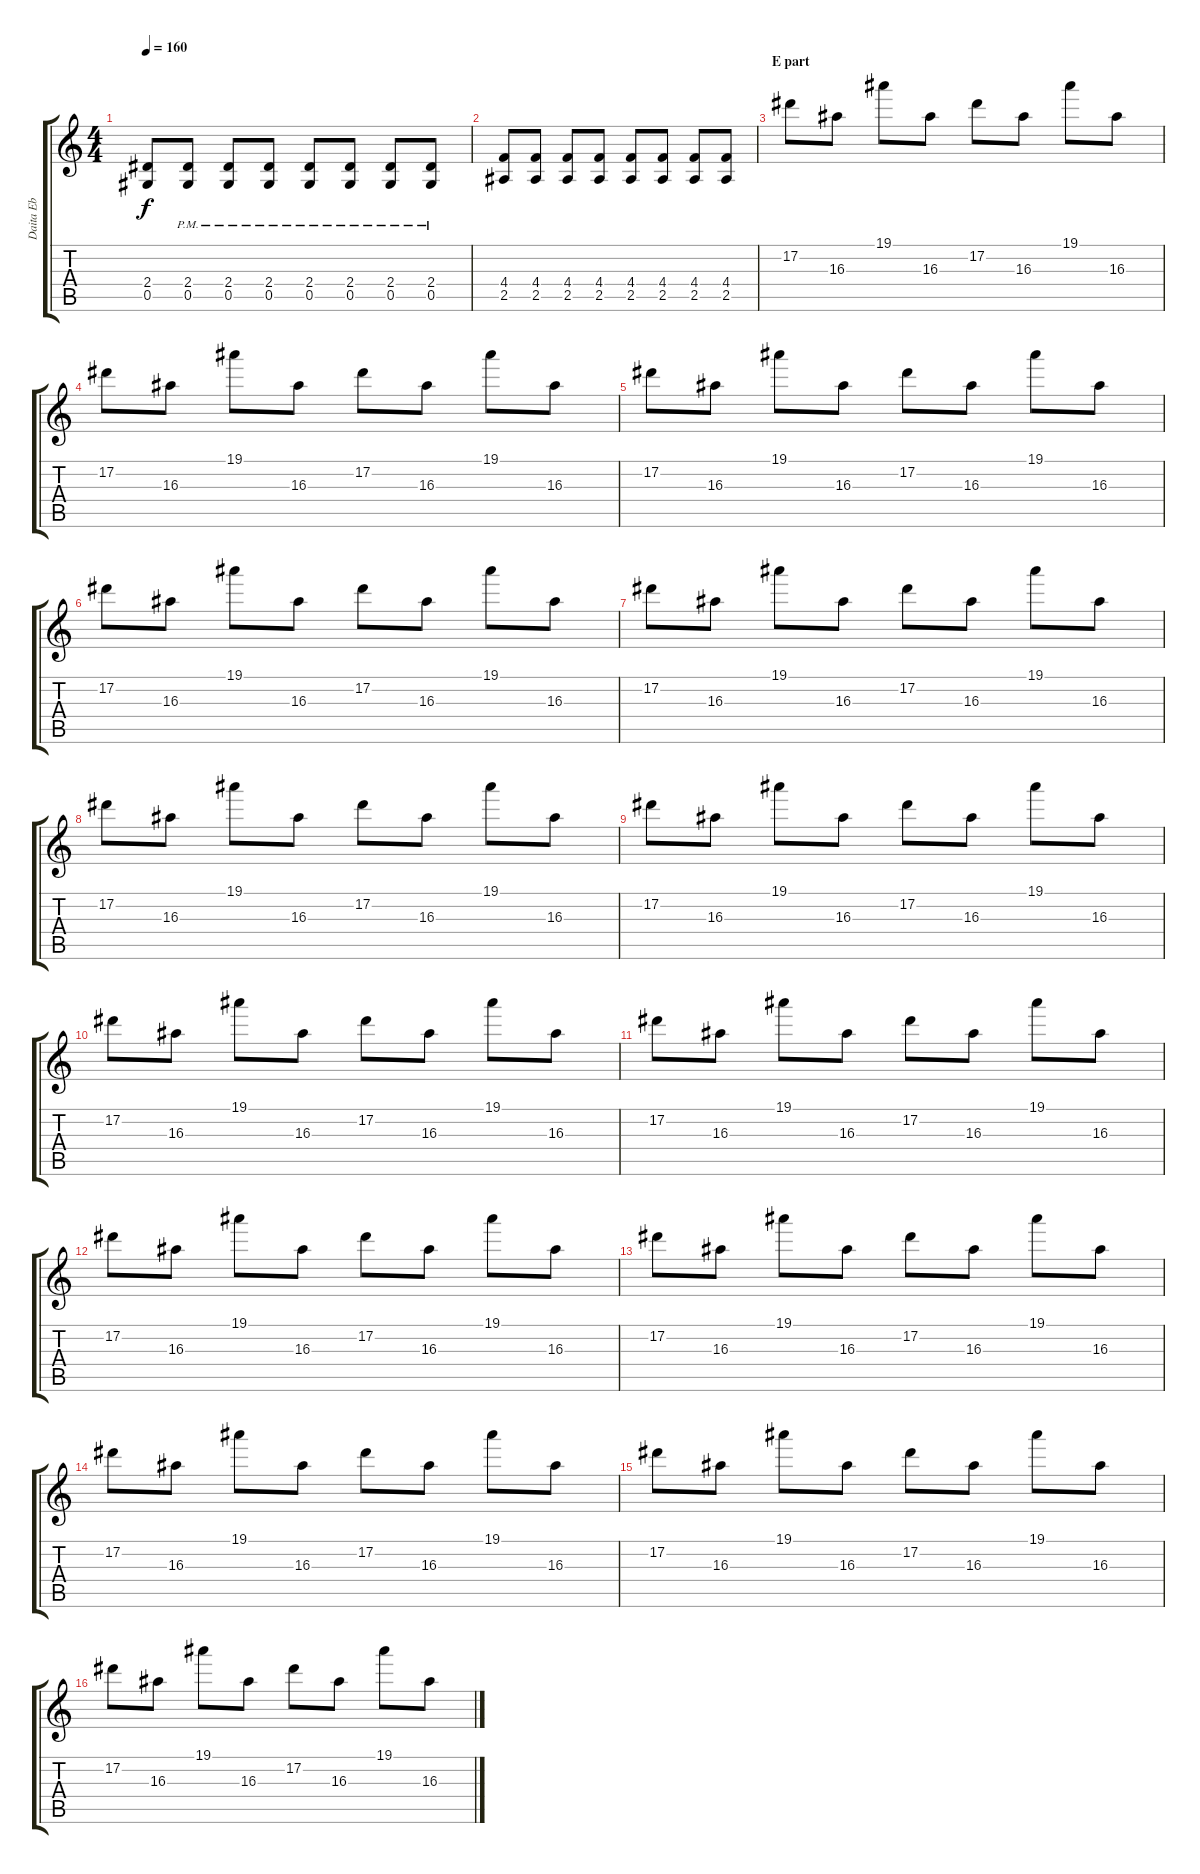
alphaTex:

\track ("Daita Eb" "Daita Eb") {instrument distortionguitar}
\staff {score tabs}
\tuning (Eb4 Bb3 Gb3 Db3 Ab2 Eb2) {hide}
\ts (4 4)
\tempo 160
\clef g2
\ks c
(2.4 0.5).8{dy f} (2.4{pm} 0.5{pm}).8 (2.4{pm} 0.5{pm}).8 (2.4{pm} 0.5{pm}).8 (2.4{pm} 0.5{pm}).8 (2.4{pm} 0.5{pm}).8 (2.4{pm} 0.5{pm}).8 (2.4{pm} 0.5{pm}).8 |
(4.4 2.5).8 (4.4 2.5).8 (4.4 2.5).8 (4.4 2.5).8 (4.4 2.5).8 (4.4 2.5).8 (4.4 2.5).8 (4.4 2.5).8 |
\section ("" "E part")
17.2.8 16.3.8 19.1.8 16.3.8 17.2.8 16.3.8 19.1.8 16.3.8 |
17.2.8 16.3.8 19.1.8 16.3.8 17.2.8 16.3.8 19.1.8 16.3.8 |
17.2.8 16.3.8 19.1.8 16.3.8 17.2.8 16.3.8 19.1.8 16.3.8 |
17.2.8 16.3.8 19.1.8 16.3.8 17.2.8 16.3.8 19.1.8 16.3.8 |
17.2.8 16.3.8 19.1.8 16.3.8 17.2.8 16.3.8 19.1.8 16.3.8 |
17.2.8 16.3.8 19.1.8 16.3.8 17.2.8 16.3.8 19.1.8 16.3.8 |
17.2.8 16.3.8 19.1.8 16.3.8 17.2.8 16.3.8 19.1.8 16.3.8 |
17.2.8 16.3.8 19.1.8 16.3.8 17.2.8 16.3.8 19.1.8 16.3.8 |
17.2.8 16.3.8 19.1.8 16.3.8 17.2.8 16.3.8 19.1.8 16.3.8 |
17.2.8 16.3.8 19.1.8 16.3.8 17.2.8 16.3.8 19.1.8 16.3.8 |
17.2.8 16.3.8 19.1.8 16.3.8 17.2.8 16.3.8 19.1.8 16.3.8 |
17.2.8 16.3.8 19.1.8 16.3.8 17.2.8 16.3.8 19.1.8 16.3.8 |
17.2.8 16.3.8 19.1.8 16.3.8 17.2.8 16.3.8 19.1.8 16.3.8 |
17.2.8 16.3.8 19.1.8 16.3.8 17.2.8 16.3.8 19.1.8 16.3.8
